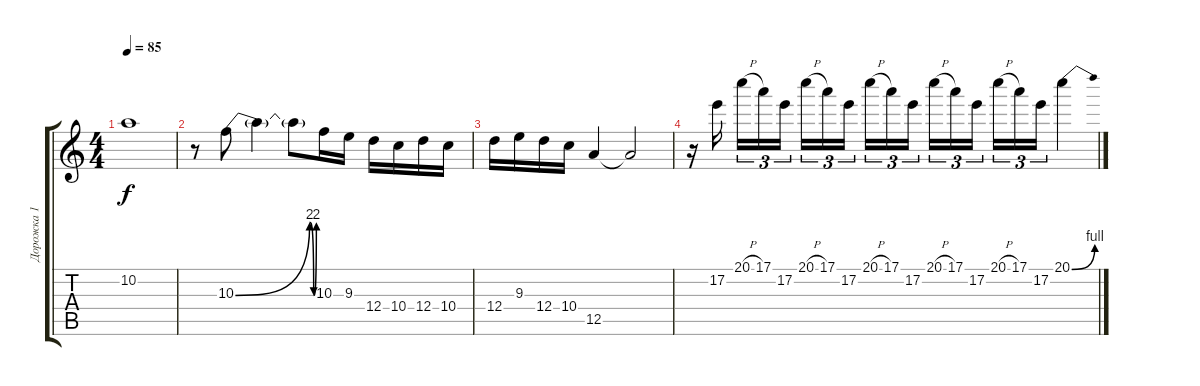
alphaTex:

\track ("Дорожка 1" "Дорожка 1") {instrument overdrivenguitar}
\staff {score tabs}
\tuning (E4 B3 G3 D3 A2 E2) {hide}
\ts (4 4)
\tempo 85
\clef g2
\ks c
10.2.1{dy f} |
r.8 10.3{be (custom 0 0 55 8 58 0 60 8)}.8 10.3{t}.4 10.3{t}.8 10.3.16 9.3.16 12.4.16 10.4.16 12.4.16 10.4.16 |
12.4.16 9.3.16 12.4.16 10.4.16 12.5.4 12.5{t}.2 |
r.16 17.2.16{beam splitsecondary} 20.1{h}.16{tu (3 2)} 17.1.16{tu (3 2)} 17.2.16{tu (3 2)} 20.1{h}.16{tu (3 2)} 17.1.16{tu (3 2)} 17.2.16{tu (3 2) beam splitsecondary} 20.1{h}.16{tu (3 2)} 17.1.16{tu (3 2)} 17.2.16{tu (3 2)} 20.1{h}.16{tu (3 2)} 17.1.16{tu (3 2)} 17.2.16{tu (3 2) beam splitsecondary} 20.1{h}.16{tu (3 2)} 17.1.16{tu (3 2)} 17.2.16{tu (3 2)} 20.1{be (bend 0 0 60 4)}.4
